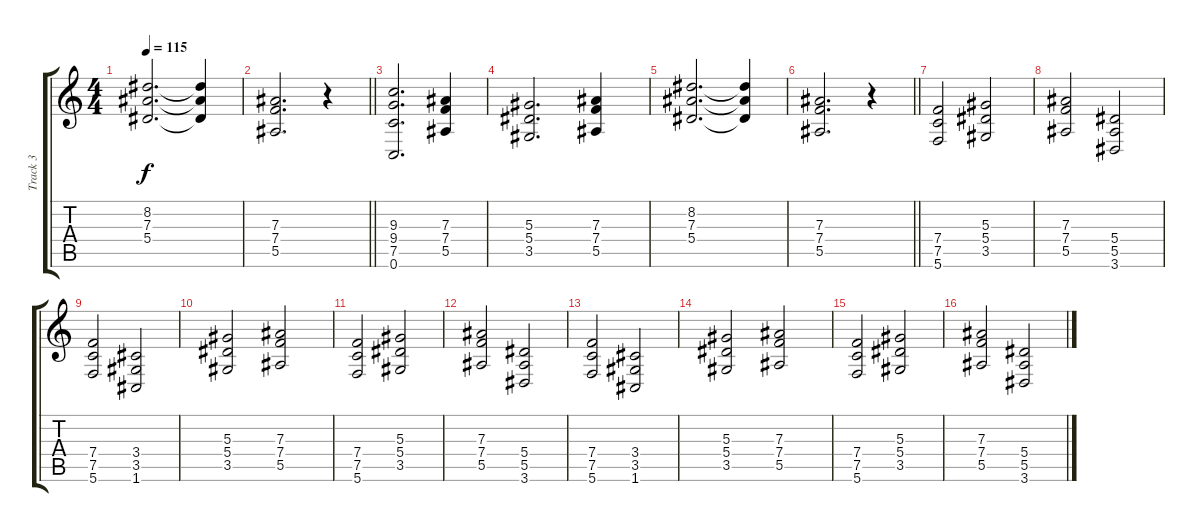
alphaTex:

\track ("Track 3" "Track 3") {instrument distortionguitar}
\staff {score tabs}
\tuning (C4 G3 Eb3 Bb2 F2 C2) {hide}
\ts (4 4)
\tempo 115
\clef g2
\ks c
(8.2 7.3 5.4).2{d dy f} (8.2{t} 7.3{t} 5.4{t}).4 |
\barLineRight lightlight
(7.3 7.4 5.5).2{d} r.4 |
(9.3 9.4 7.5 0.6).2{d} (7.3 7.4 5.5).4 |
(5.3 5.4 3.5).2{d} (7.3 7.4 5.5).4 |
(8.2 7.3 5.4).2{d} (8.2{t} 7.3{t} 5.4{t}).4 |
\barLineRight lightlight
(7.3 7.4 5.5).2{d} r.4 |
(7.4 7.5 5.6).2 (5.3 5.4 3.5).2 |
(7.3 7.4 5.5).2 (5.4 5.5 3.6).2 |
(7.4 7.5 5.6).2 (3.4 3.5 1.6).2 |
(5.3 5.4 3.5).2 (7.3 7.4 5.5).2 |
(7.4 7.5 5.6).2 (5.3 5.4 3.5).2 |
(7.3 7.4 5.5).2 (5.4 5.5 3.6).2 |
(7.4 7.5 5.6).2 (3.4 3.5 1.6).2 |
(5.3 5.4 3.5).2 (7.3 7.4 5.5).2 |
(7.4 7.5 5.6).2 (5.3 5.4 3.5).2 |
(7.3 7.4 5.5).2 (5.4 5.5 3.6).2
